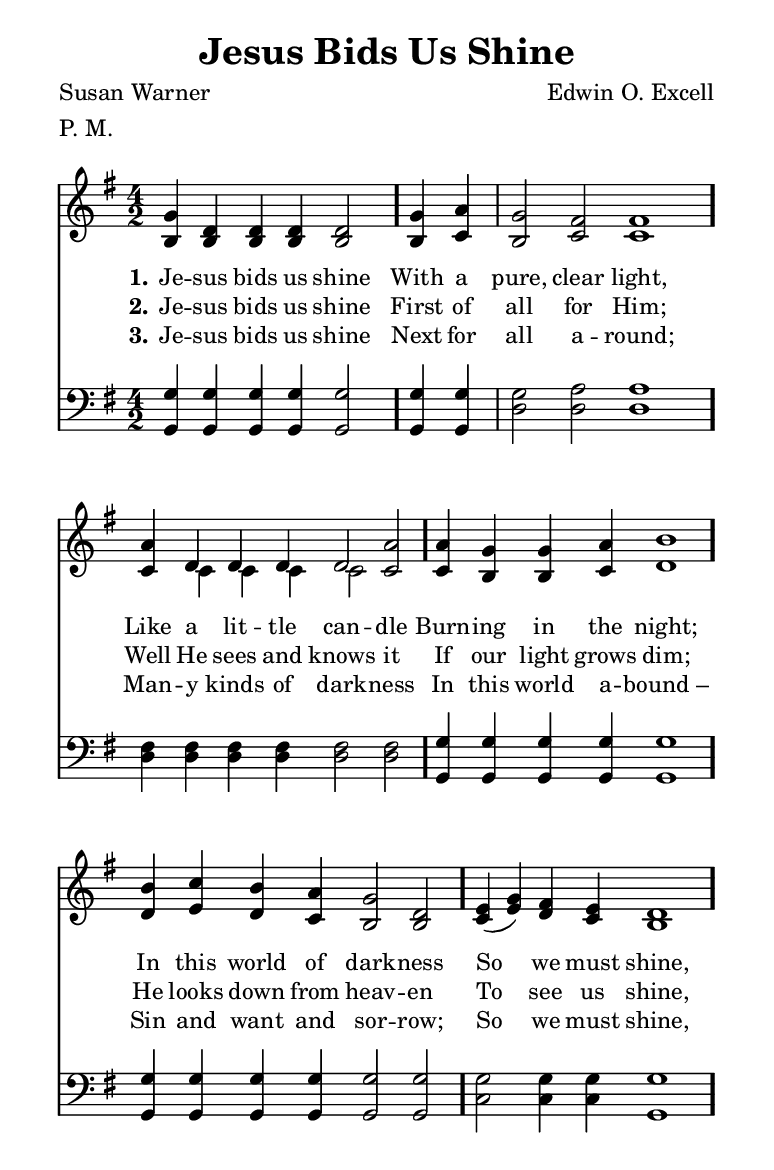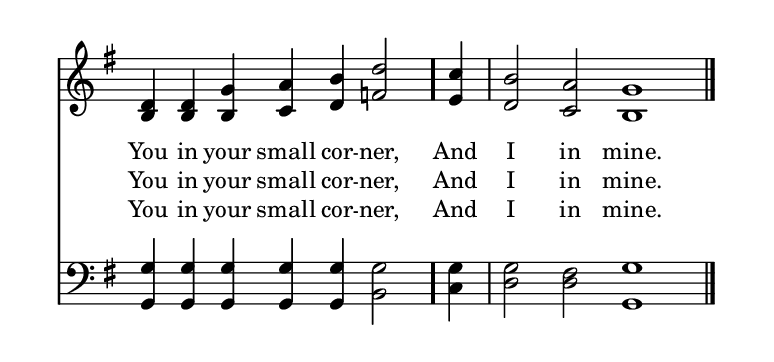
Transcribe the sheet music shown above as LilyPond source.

\include "common/global.ily"
\paper {
  \include "common/paper.ily"
  ragged-last-bottom = ##t
}

\header{
  %children
  hymnnumber = "341"
  title = "Jesus Bids Us Shine"
  tunename = ""
  meter = "P. M."
  poet = "Susan Warner" % see https://hymnary.org/text/jesus_bids_us_shine_with_a_pure_clear_li
  composer = "Edwin O. Excell" % see https://hymnary.org/tune/jesus_bids_us_shine_excell
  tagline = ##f
}

global = {
  \include "common/overrides.ily"
  \override Staff.TimeSignature.style = #'numbered
  \time 4/2 % original has impossible 3/2
  \override Score.MetronomeMark.transparent = ##t % hide all fermata changes too
  \tempo 4=140
  \key g \major
  \autoBeamOff
}

notesSoprano = {
\global
\relative c'' {

  g4 d d d d2
  g4 a | g2 fis fis1 |
  a4 d, d d d2 a'2 |
  a4 g g a b1 |
  b4 c b a g2 d | \eogbreak
  e4( g) fis e d1 |
  d4 d g a b d2
  c4 | b2 a g1 |

  \bar "|."

}
}

notesAlto = {
\global
\relative e' {

  b4 b b b b2
  b4 c | b2 c c1 |
  c4 c c c c2 c |
  c4 b b c d1 |
  d4 e d c b2 b |
  c4( e) d c b1 |
  b4 b b c d f2
  e4 | d2 c b1 |

}
}

notesTenor = {
\global
\relative a {

  g4 g g g g2
  g4 g | g2 a a1 |
  fis4 fis fis fis fis2 fis |
  g4 g g g g1 |
  g4 g g g g2 g |
  g2 g4 g g1 |
  g4 g g g g g2
  g4 | g2 fis g1 |

}
}

notesBass = {
\global
\relative f, {

  g4 g g g g2
  g4 g | d'2 d d1 |
  d4 d d d d2 d |
  g,4 g g g g1 |
  g4 g g g g2 g |
  c2 c4 c g1 |
  g4 g g g g b2
  c4 | d2 d g,1 |

}
}

wordsA = \lyricmode {
\set stanza = "1."

Je -- sus bids us shine \bar "."
With a pure, clear light, \bar "."
Like a lit -- tle can -- dle \bar "."
Burn -- ing in the night; \bar "."
In this world of dark -- ness \bar "."
So we must shine, \bar "."
You in your small cor -- ner, \bar "."
And I in mine. \bar "."

}

wordsB = \lyricmode {
\set stanza = "2."

Je -- sus bids us shine
First of all for Him;
Well He sees and knows it
If our light grows dim;
He looks down from heav -- en
To see us shine,
You in your small cor -- ner,
And I in mine.

}

wordsC = \lyricmode {
\set stanza = "3."

Je -- sus bids us shine
Next for all a -- round;
Man -- y kinds of dark -- ness
In this world a -- bound_–
Sin and want and sor -- row;
So we must shine,
You in your small cor -- ner,
And I in mine.

}

\score {
  \context ChoirStaff <<
    \context Staff = upper <<
      \set Staff.autoBeaming = ##f
      \set ChoirStaff.systemStartDelimiter = #'SystemStartBar
      \set ChoirStaff.printPartCombineTexts = ##f
      \partcombine #'(2 . 11) \notesSoprano \notesAlto
      \context NullVoice = sopranos { \voiceOne << \notesSoprano >> }
      \context Lyrics = one   \lyricsto sopranos \wordsA
      \context Lyrics = two   \lyricsto sopranos \wordsB
      \context Lyrics = three \lyricsto sopranos \wordsC
    >>
    \context Staff = men <<
      \set Staff.autoBeaming = ##f
      \clef bass
      \set ChoirStaff.printPartCombineTexts = ##f
      \partcombine #'(2 . 11) \notesTenor \notesBass
    >>
  >>
  \layout {
    \include "common/layout.ily"
  }
  #(cond ((ly:get-option 'eog-midi-permitted) #{ \midi{
    \include "common/midi.ily"
  } #}))
}

\version "2.19.49"  % necessary for upgrading to future LilyPond versions.

% vi:set et ts=2 sw=2 ai nocindent syntax=lilypond:
